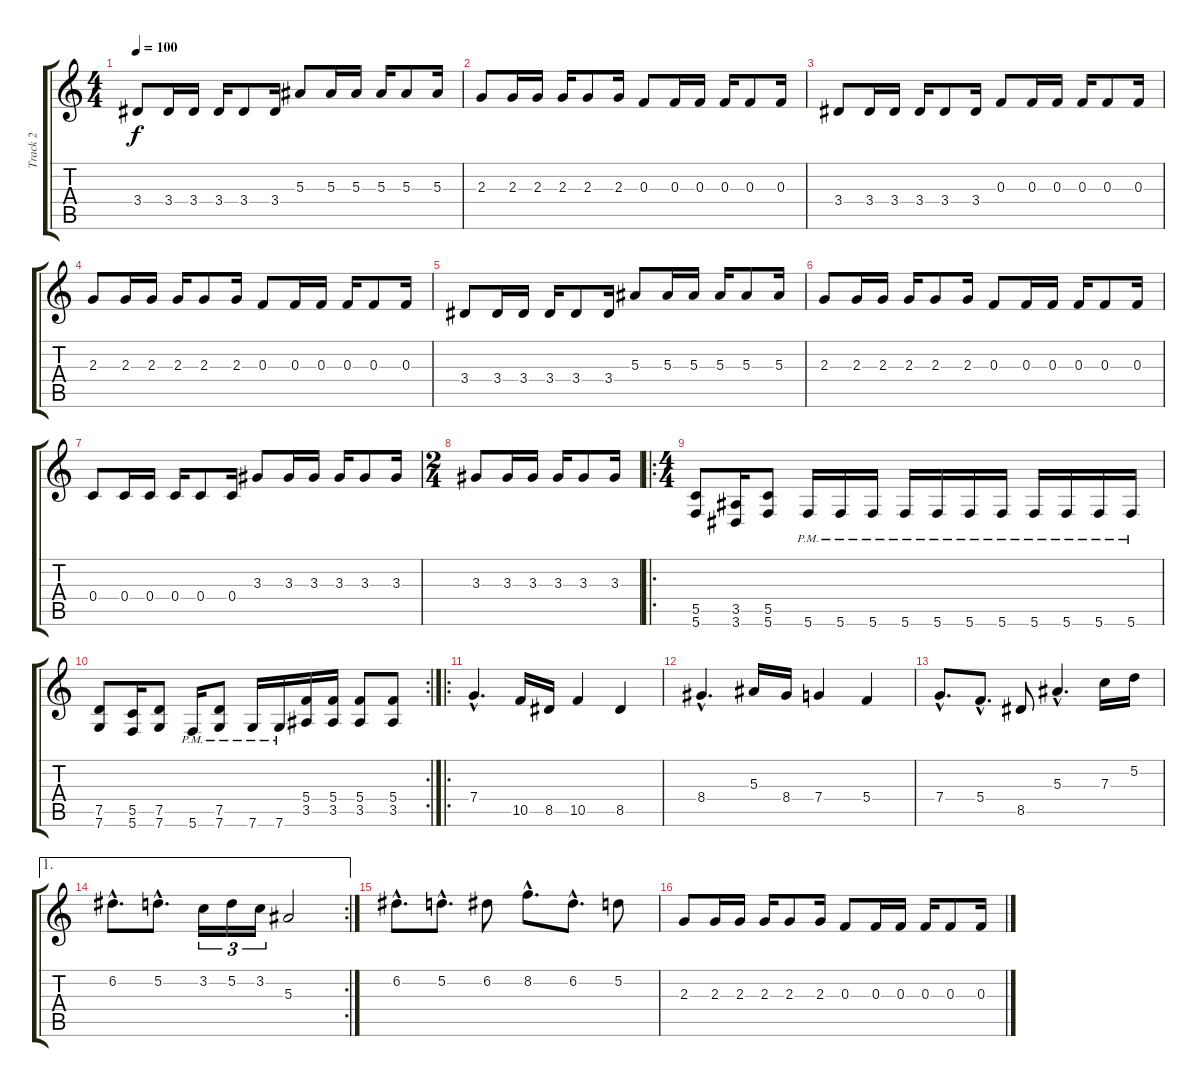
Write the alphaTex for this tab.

\track ("Track 2" "Track 2") {instrument overdrivenguitar}
\staff {score tabs}
\tuning (D4 A3 F3 C3 G2 C2) {hide}
\ts (4 4)
\tempo 100
\clef g2
\ks c
3.4.8{dy f} 3.4.16 3.4.16 3.4.16 3.4.8 3.4.16 5.3.8 5.3.16 5.3.16 5.3.16 5.3.8 5.3.16 |
2.3.8 2.3.16 2.3.16 2.3.16 2.3.8 2.3.16 0.3.8 0.3.16 0.3.16 0.3.16 0.3.8 0.3.16 |
3.4.8 3.4.16 3.4.16 3.4.16 3.4.8 3.4.16 0.3.8 0.3.16 0.3.16 0.3.16 0.3.8 0.3.16 |
2.3.8 2.3.16 2.3.16 2.3.16 2.3.8 2.3.16 0.3.8 0.3.16 0.3.16 0.3.16 0.3.8 0.3.16 |
3.4.8 3.4.16 3.4.16 3.4.16 3.4.8 3.4.16 5.3.8 5.3.16 5.3.16 5.3.16 5.3.8 5.3.16 |
2.3.8 2.3.16 2.3.16 2.3.16 2.3.8 2.3.16 0.3.8 0.3.16 0.3.16 0.3.16 0.3.8 0.3.16 |
0.4.8 0.4.16 0.4.16 0.4.16 0.4.8 0.4.16 3.3.8 3.3.16 3.3.16 3.3.16 3.3.8 3.3.16 |
\ts (2 4)
3.3.8 3.3.16 3.3.16 3.3.16 3.3.8 3.3.16 |
\ro
\ts (4 4)
(5.5 5.6).8 (3.5 3.6).16 (5.5 5.6).8 5.6{pm}.16 5.6{pm}.16 5.6{pm}.16 5.6{pm}.16 5.6{pm}.16 5.6{pm}.16 5.6{pm}.16 5.6{pm}.16 5.6{pm}.16 5.6{pm}.16 5.6{pm}.16 |
\rc 2
(7.5 7.6).8 (5.5 5.6).16 (7.5 7.6).8 5.6{pm}.16 (7.5 7.6{pm}).8 7.6{pm}.16 7.6{pm}.16 (5.4 3.5).16 (5.4 3.5).16 (5.4 3.5).8 (5.4 3.5).8 |
\ro
7.4{hac}.4{d volume 16 balance 8} 10.5.16 8.5.16 10.5.4 8.5.4 |
8.4{hac}.4{d} 5.3.16 8.4.16 7.4.4 5.4.4 |
7.4{hac}.8{d} 5.4{hac}.8{d} 8.5.8 5.3{hac}.4{d} 7.3.16 5.2.16 |
\ae 1
\rc 2
6.2{hac}.8{d} 5.2{hac}.8{d} 3.2.16{tu (3 2)} 5.2.16{tu (3 2)} 3.2.16{tu (3 2)} 5.3.2 |
6.2{hac}.8{d volume 14} 5.2{hac}.8{d} 6.2.8 8.2{hac}.8{d} 6.2{hac}.8{d} 5.2.8 |
2.3.8{balance 14 instrument distortionguitar} 2.3.16 2.3.16 2.3.16 2.3.8 2.3.16 0.3.8 0.3.16 0.3.16 0.3.16 0.3.8 0.3.16
